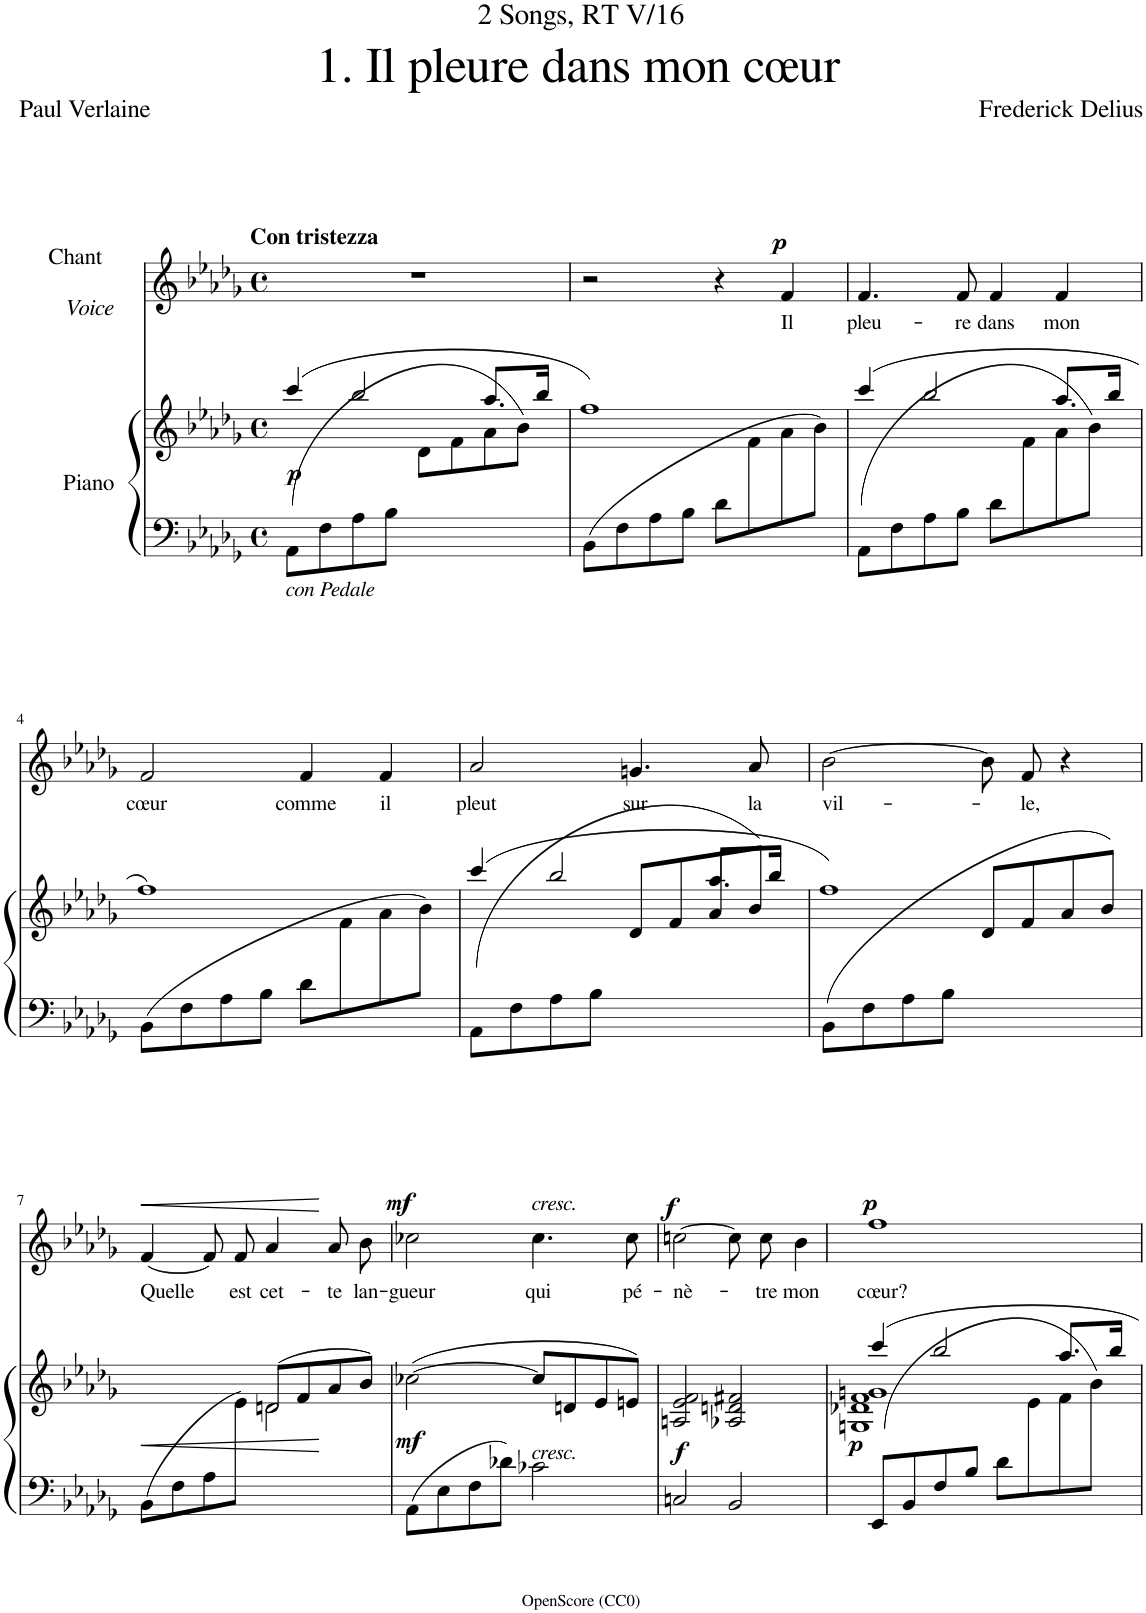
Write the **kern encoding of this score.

**kern	**kern	**dynam	**kern	**text	**dynam
*part2	*part2	*part2	*part1	*part1	*part1
*staff3	*staff2	*staff2/3	*staff1	*staff1	*staff1
*I"Piano	*	*	*I"Chant               Voice	*	*
*I'Pno	*	*	*	*	*
*clefF4	*clefG2	*	*clefG2	*	*
*k[b-e-a-d-g-]	*k[b-e-a-d-g-]	*	*k[b-e-a-d-g-]	*	*
*M4/4	*M4/4	*	*M4/4	*	*
*met(c)	*met(c)	*	*met(c)	*	*
=1	=1	=1	=1	=1	=1
*	*^	*	*	*	*
!	!	!	!	!LO:TX:a:B:t=Con tristezza	!	!
!LO:TX:b:i:t=con Pedale	!	!	!	!	!	!
!	!	!	!LO:DY:b	!	!	!
(8AA-\L	(>4ccc/	2ryy	p	1r	.	.
8F\	.	.	.	.	.	.
8A-\	2bb-/	.	.	.	.	.
8B-\J	.	.	.	.	.	.
2ryy	.	8d-\L	.	.	.	.
.	.	8f\	.	.	.	.
.	8.aa-/L	8a-\	.	.	.	.
.	.	8b-\J)	.	.	.	.
.	16bb-/Jk	.	.	.	.	.
=2	=2	=2	=2	=2	=2	=2
(8BB-\L	1ff)	8ryy	.	2r	.	.
*	*v	*v	*	*	*	*
8F\	.	.	.	.	.
8A-\	.	.	.	.	.
8B-\J	.	.	.	.	.
8d-\L	.	.	4r	.	.
*	*^	*	*	*	*
4.ryy	.	8f\	.	.	.	.
!	!	!	!	!	!LO:LY:b	!LO:DY:a
.	.	8a-\	.	4f/	Il	p
.	.	8b-\J)	.	.	.	.
=3	=3	=3	=3	=3	=3	=3
!	!	!	!	!	!LO:LY:b	!
(8AA-\L	(>4ccc/	8ryy	.	4.f/	pleu-	.
*	*v	*v	*	*	*	*
8F\	.	.	.	.	.
8A-\	2bb-/	.	.	.	.
!	!	!	!	!LO:LY:b	!
8B-\J	.	.	8f/	-re	.
!	!	!	!	!LO:LY:b	!
8d-\L	.	.	4f/	dans	.
*	*^	*	*	*	*
4.ryy	.	8f\	.	.	.	.
!	!	!	!	!	!LO:LY:b	!
.	8.aa-/L	8a-\	.	4f/	mon	.
.	.	8b-\J)	.	.	.	.
.	16bb-/Jk	.	.	.	.	.
!!LO:LB:g=z
=4	=4	=4	=4	=4	=4	=4
!	!	!	!	!	!LO:LY:b	!
(8BB-\L	1ff)	8ryy	.	2f/	cœur	.
*	*v	*v	*	*	*	*
8F\	.	.	.	.	.
8A-\	.	.	.	.	.
8B-\J	.	.	.	.	.
!	!	!	!	!LO:LY:b	!
8d-\L	.	.	4f/	comme	.
*	*^	*	*	*	*
4.ryy	.	8f\	.	.	.	.
!	!	!	!	!	!LO:LY:b	!
.	.	8a-\	.	4f/	il	.
.	.	8b-\J)	.	.	.	.
=5	=5	=5	=5	=5	=5	=5
!	!	!	!	!	!LO:LY:b	!
(8AA-\L	(>4ccc/	2ryy	.	2a-/	pleut	.
8F\	.	.	.	.	.	.
8A-\	2bb-/	.	.	.	.	.
8B-\J	.	.	.	.	.	.
!	!	!	!	!	!LO:LY:b	!
2ryy	.	8d-/L	.	4.gn/	sur	.
.	.	8f/	.	.	.	.
.	8.aa-/L	8a-/	.	.	.	.
!	!	!	!	!	!LO:LY:b	!
.	.	8b-/J)	.	8a-/	la	.
.	16bb-/Jk	.	.	.	.	.
=6	=6	=6	=6	=6	=6	=6
!	!	!	!	!	!LO:LY:b	!
(8BB-\L	1ff)	2ryy	.	[2b-\	vil-	.
8F\	.	.	.	.	.	.
8A-\	.	.	.	.	.	.
8B-\J	.	.	.	.	.	.
2ryy	.	8d-/L	.	8b-/L]	.	.
!	!	!	!	!	!LO:LY:b	!
.	.	8f/	.	8f/J	-le,	.
.	.	8a-/	.	4r	.	.
.	.	8b-/J)	.	.	.	.
!!LO:LB:g=z
=7	=7	=7	=7	=7	=7	=7
!	!	!	!LO:HP:b=2	!	!LO:LY:b	!LO:HP:b
*^	*	*	*	*	*	*
(8BB-\L	2ryy	4.ryy	2ryy	<	[4f/	Quelle	<
8F\	.	.	.	.	.	.	.
8A-\	.	.	.	.	8f/L]	.	.
!	!	!	!	!	!	!LO:LY:b	!
2ryy	.	8e-\J)	.	.	8f/J	est	.
!	!	!LO:N:head=open	!	!	!	!LO:LY:b	!
.	2ryy	(>8dn/L	2d\	.	4a-/	cet-	.
.	.	8f/	.	.	.	.	.
!	!	!	!	!	!	!LO:LY:b	!
.	.	8a-/	.	[	8a-/L	-te	[
!	!	!	!	!	!	!LO:LY:b	!
8ryy	.	8b-/J)	.	.	8b-/J	lan-	.
*v	*v	*	*	*	*	*	*
*	*v	*v	*	*	*	*
=8	=8	=8	=8	=8	=8
!	!	!LO:DY:b	!	!LO:LY:b	!LO:DY:a
8AA-\L	([2cc-X\	mf	2cc-X\	-gueur	mf
8E-\	.	.	.	.	.
8F\	.	.	.	.	.
8d-X\J	.	.	.	.	.
!	!	!	!LO:TX:a:i:t=cresc.	!	!
!	!LO:TX:b:i:t=cresc.	!	!	!	!
!	!	!	!	!LO:LY:b	!
2c-X\	8cc-/L]	.	4.cc-\	qui	.
.	8dn/	.	.	.	.
.	8e-/	.	.	.	.
!	!	!	!	!LO:LY:b	!
.	8en/J)	.	8cc-\	pé-	.
=9	=9	=9	=9	=9	=9
!	!	!LO:DY:b	!	!LO:LY:b	!LO:DY:a
2Cn/	2An/ 2e-/ 2f/	f	[2ccn\	-nè-	f
2BB-/	2A-X/ 2dn/ 2f#X/	.	8cc\L]	.	.
!	!	!	!	!LO:LY:b	!
.	.	.	8cc\J	-tre	.
!	!	!	!	!LO:LY:b	!
.	.	.	4b-\	mon	.
=10	=10	=10	=10	=10	=10
*	*^	*	*	*	*
*	*	*^	*	*	*	*
!	!	!	!	!LO:DY:b	!	!LO:LY:b	!LO:DY:a
(8EE-/L	4ccc/	1Gn 1d-X 1f 1gn	8ryy	p	1ff	cœur?	p
*	*	*v	*v	*	*	*	*
8BB-/	.	.	.	.	.	.
8F/	2bb-/	.	.	.	.	.
8B-/J	.	.	.	.	.	.
8d-\L	.	.	.	.	.	.
*	*	*^	*	*	*	*
4.ryy	.	.	8e-\	.	.	.	.
.	8.aa-/L	.	8f\	.	.	.	.
.	.	.	8b-\J)	.	.	.	.
.	16bb-/Jk	.	.	.	.	.	.
*	*v	*v	*v	*	*	*	*
=	=	=	=	=	=
*-	*-	*-	*-	*-	*-
